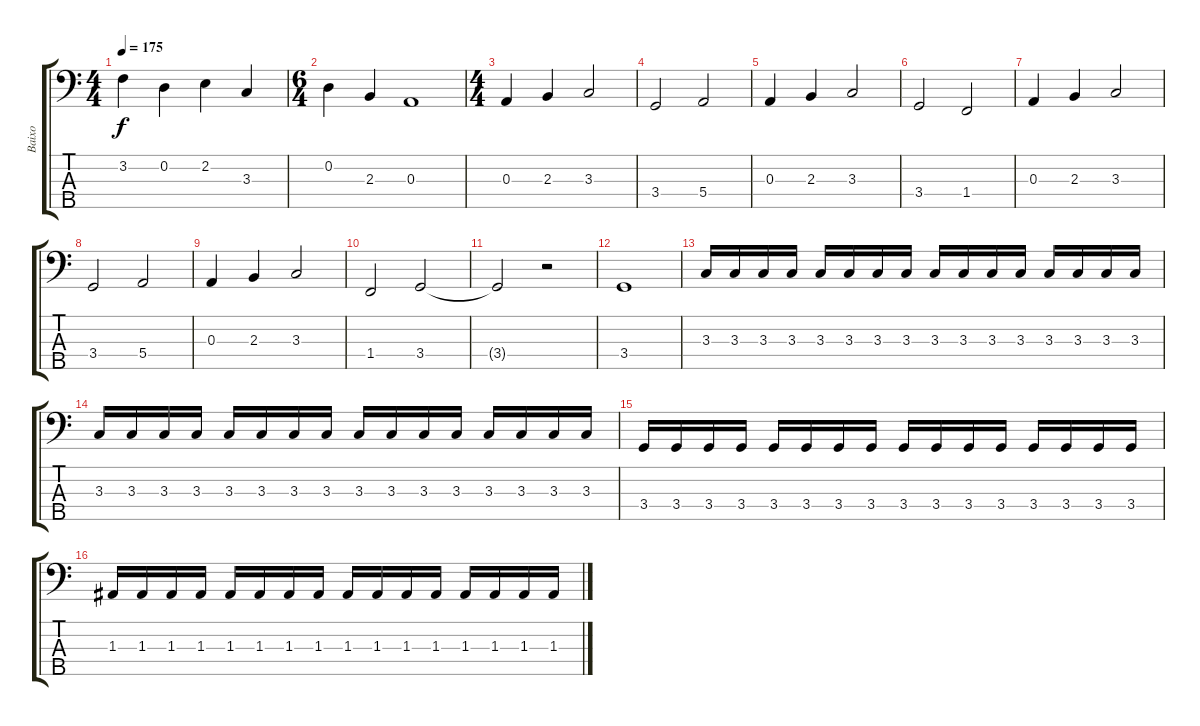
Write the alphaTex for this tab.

\track ("Baixo" "Baixo") {instrument electricbassfinger}
\staff {score tabs}
\tuning (G2 D2 A1 E1 B0) {hide}
\ts (4 4)
\tempo 175
\clef f4
\ks c
3.2.4{dy f} 0.2.4 2.2.4 3.3.4 |
\ts (6 4)
0.2.4 2.3.4 0.3.1 |
\ts (4 4)
0.3.4 2.3.4 3.3.2 |
3.4.2 5.4.2 |
0.3.4 2.3.4 3.3.2 |
3.4.2 1.4.2 |
0.3.4 2.3.4 3.3.2 |
3.4.2 5.4.2 |
0.3.4 2.3.4 3.3.2 |
1.4.2 3.4.2 |
3.4{t}.2 r.2 |
3.4.1 |
3.3.16 3.3.16 3.3.16 3.3.16 3.3.16 3.3.16 3.3.16 3.3.16 3.3.16 3.3.16 3.3.16 3.3.16 3.3.16 3.3.16 3.3.16 3.3.16 |
3.3.16 3.3.16 3.3.16 3.3.16 3.3.16 3.3.16 3.3.16 3.3.16 3.3.16 3.3.16 3.3.16 3.3.16 3.3.16 3.3.16 3.3.16 3.3.16 |
3.4.16 3.4.16 3.4.16 3.4.16 3.4.16 3.4.16 3.4.16 3.4.16 3.4.16 3.4.16 3.4.16 3.4.16 3.4.16 3.4.16 3.4.16 3.4.16 |
1.3.16 1.3.16 1.3.16 1.3.16 1.3.16 1.3.16 1.3.16 1.3.16 1.3.16 1.3.16 1.3.16 1.3.16 1.3.16 1.3.16 1.3.16 1.3.16
